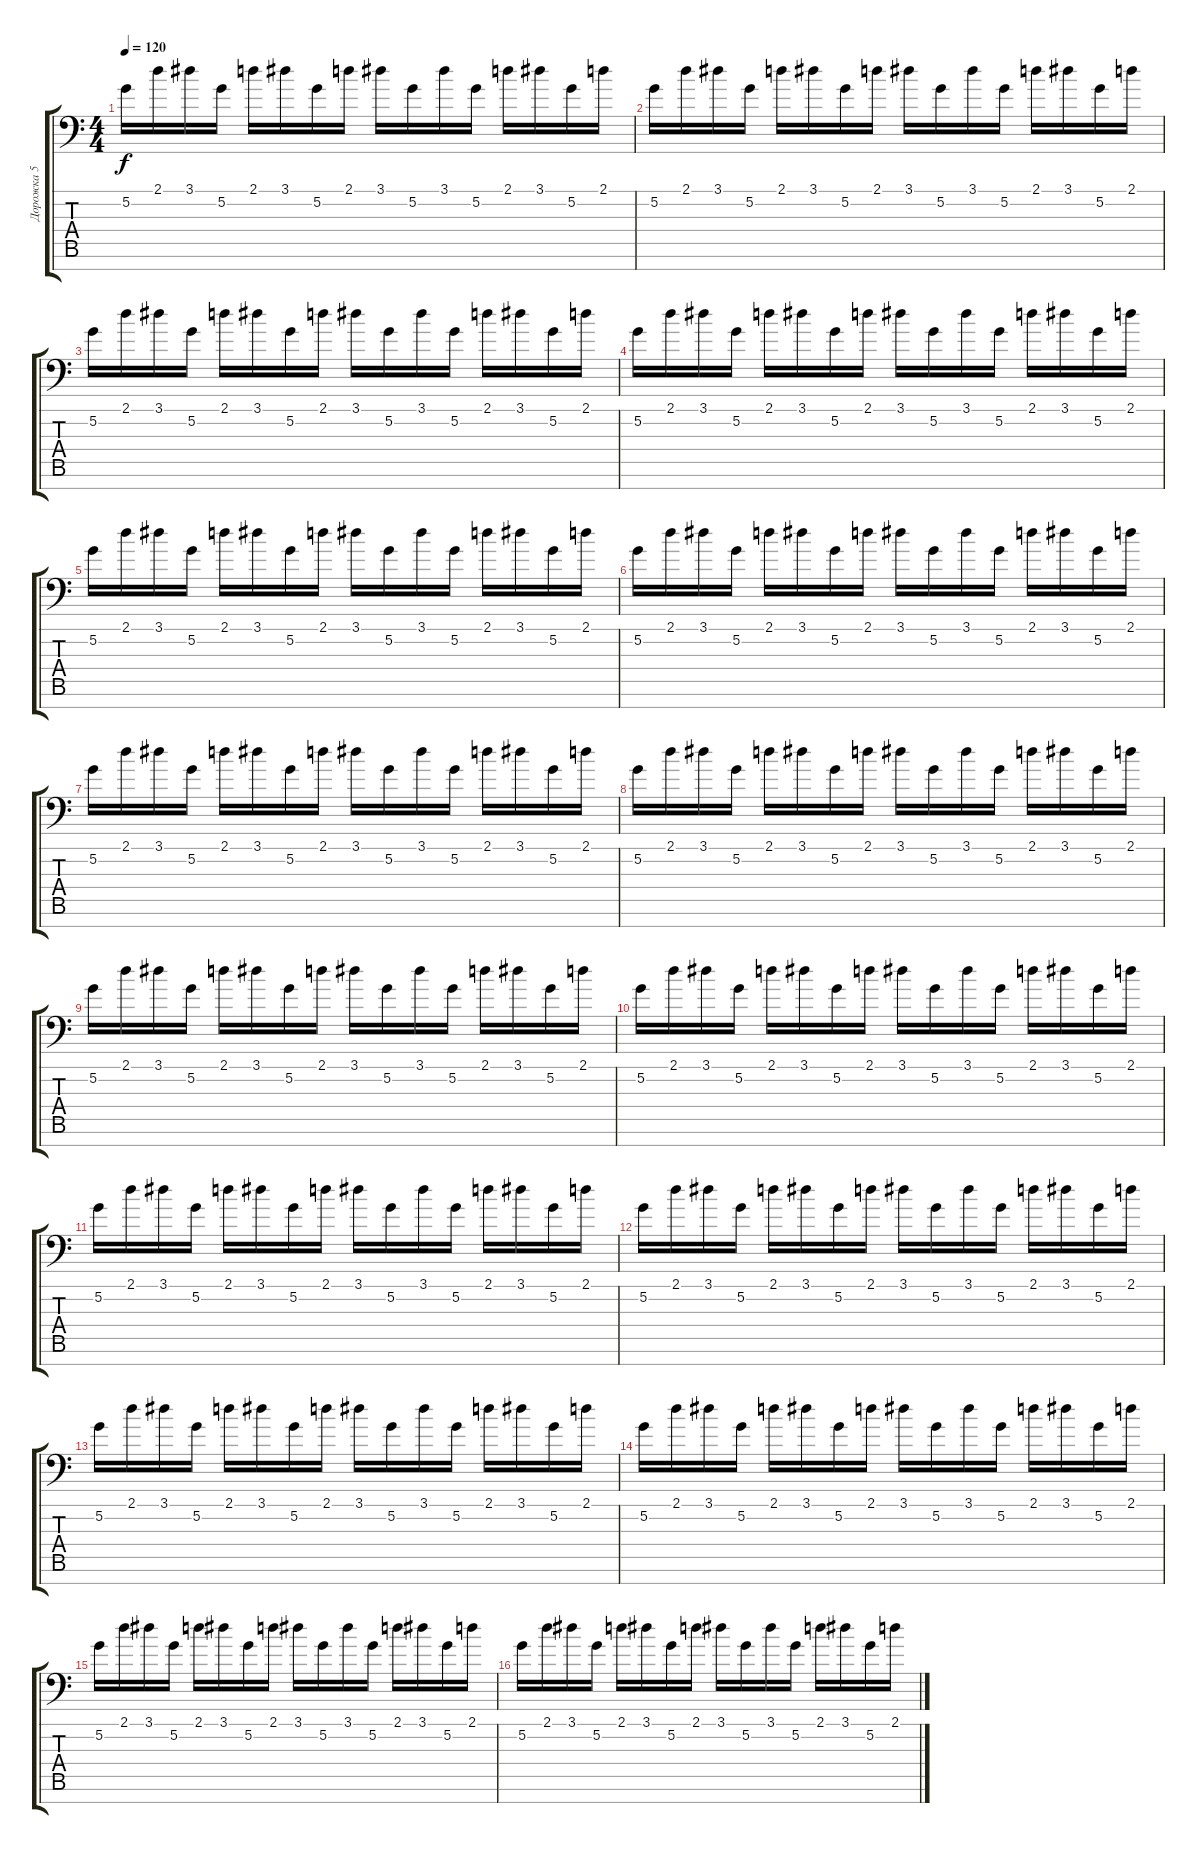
\track ("Дорожка 5" "Дорожка 5") {instrument frenchhorn}
\staff {score tabs}
\tuning (C5 D4 A3 F2 C2 G1 C1) {hide}
\ts (4 4)
\tempo 120
\clef f4
\ks c
5.2.16{dy f} 2.1.16 3.1.16 5.2.16 2.1.16 3.1.16 5.2.16 2.1.16 3.1.16 5.2.16 3.1.16 5.2.16 2.1.16 3.1.16 5.2.16 2.1.16 |
5.2.16 2.1.16 3.1.16 5.2.16 2.1.16 3.1.16 5.2.16 2.1.16 3.1.16 5.2.16 3.1.16 5.2.16 2.1.16 3.1.16 5.2.16 2.1.16 |
5.2.16 2.1.16 3.1.16 5.2.16 2.1.16 3.1.16 5.2.16 2.1.16 3.1.16 5.2.16 3.1.16 5.2.16 2.1.16 3.1.16 5.2.16 2.1.16 |
5.2.16 2.1.16 3.1.16 5.2.16 2.1.16 3.1.16 5.2.16 2.1.16 3.1.16 5.2.16 3.1.16 5.2.16 2.1.16 3.1.16 5.2.16 2.1.16 |
5.2.16 2.1.16 3.1.16 5.2.16 2.1.16 3.1.16 5.2.16 2.1.16 3.1.16 5.2.16 3.1.16 5.2.16 2.1.16 3.1.16 5.2.16 2.1.16 |
5.2.16 2.1.16 3.1.16 5.2.16 2.1.16 3.1.16 5.2.16 2.1.16 3.1.16 5.2.16 3.1.16 5.2.16 2.1.16 3.1.16 5.2.16 2.1.16 |
5.2.16 2.1.16 3.1.16 5.2.16 2.1.16 3.1.16 5.2.16 2.1.16 3.1.16 5.2.16 3.1.16 5.2.16 2.1.16 3.1.16 5.2.16 2.1.16 |
5.2.16 2.1.16 3.1.16 5.2.16 2.1.16 3.1.16 5.2.16 2.1.16 3.1.16 5.2.16 3.1.16 5.2.16 2.1.16 3.1.16 5.2.16 2.1.16 |
5.2.16 2.1.16 3.1.16 5.2.16 2.1.16 3.1.16 5.2.16 2.1.16 3.1.16 5.2.16 3.1.16 5.2.16 2.1.16 3.1.16 5.2.16 2.1.16 |
5.2.16 2.1.16 3.1.16 5.2.16 2.1.16 3.1.16 5.2.16 2.1.16 3.1.16 5.2.16 3.1.16 5.2.16 2.1.16 3.1.16 5.2.16 2.1.16 |
5.2.16 2.1.16 3.1.16 5.2.16 2.1.16 3.1.16 5.2.16 2.1.16 3.1.16 5.2.16 3.1.16 5.2.16 2.1.16 3.1.16 5.2.16 2.1.16 |
5.2.16 2.1.16 3.1.16 5.2.16 2.1.16 3.1.16 5.2.16 2.1.16 3.1.16 5.2.16 3.1.16 5.2.16 2.1.16 3.1.16 5.2.16 2.1.16 |
5.2.16 2.1.16 3.1.16 5.2.16 2.1.16 3.1.16 5.2.16 2.1.16 3.1.16 5.2.16 3.1.16 5.2.16 2.1.16 3.1.16 5.2.16 2.1.16 |
5.2.16 2.1.16 3.1.16 5.2.16 2.1.16 3.1.16 5.2.16 2.1.16 3.1.16 5.2.16 3.1.16 5.2.16 2.1.16 3.1.16 5.2.16 2.1.16 |
5.2.16 2.1.16 3.1.16 5.2.16 2.1.16 3.1.16 5.2.16 2.1.16 3.1.16 5.2.16 3.1.16 5.2.16 2.1.16 3.1.16 5.2.16 2.1.16 |
5.2.16 2.1.16 3.1.16 5.2.16 2.1.16 3.1.16 5.2.16 2.1.16 3.1.16 5.2.16 3.1.16 5.2.16 2.1.16 3.1.16 5.2.16 2.1.16
